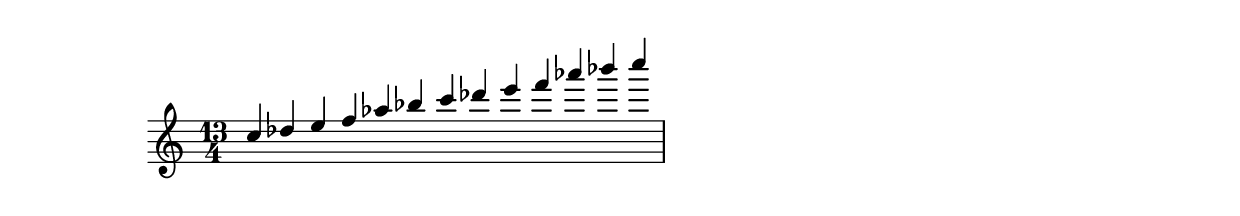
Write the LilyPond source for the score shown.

\version "2.18.2" \score { \new Staff << \new Voice { \set midiInstrument = #"piano" \voiceOne
 \key c \major \time 13/4
\override Voice.TextScript.font-size = #-4
 { c'' des'' e'' f'' aes'' bes'' c''' des''' e''' f''' aes''' bes''' c''''  } 
 } >> \layout { } \midi { \context { \Staff \remove "Staff_performer" }
\context { \Voice \consists "Staff_performer" } \tempo 2 = 60 } }
\paper{oddHeaderMarkup = ##f oddFooterMarkup = ##f}
